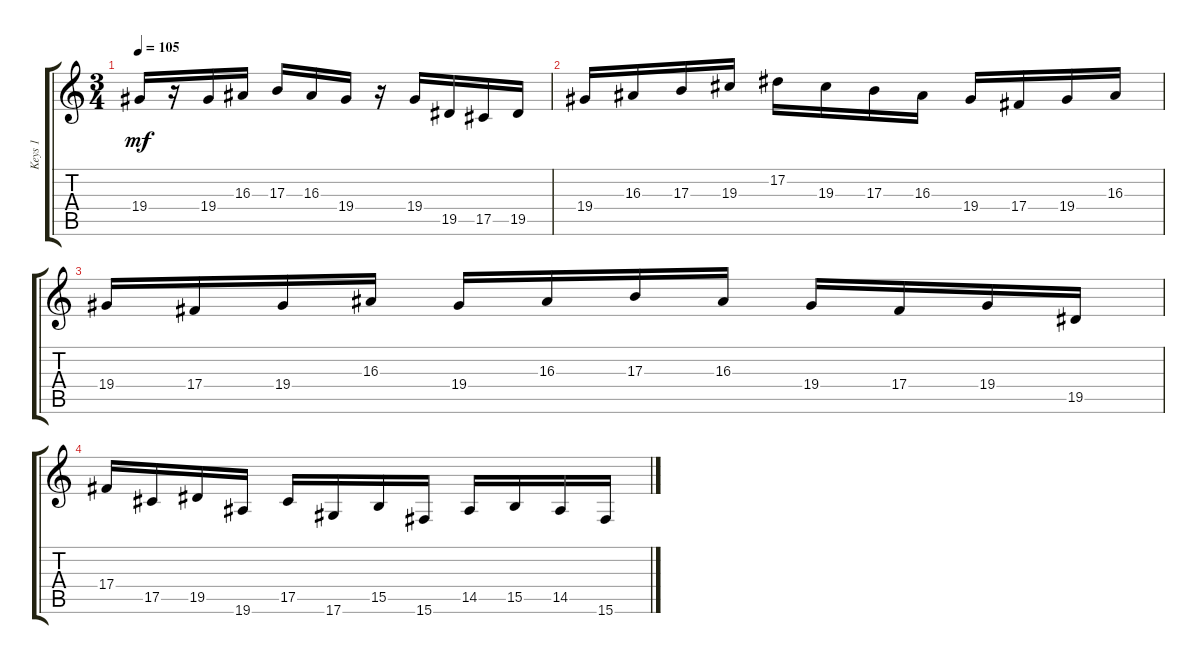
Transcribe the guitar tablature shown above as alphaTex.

\track ("Keys 1" "Keys 1") {instrument stringensemble1}
\staff {score tabs}
\tuning (Eb4 Bb3 Gb3 Db3 Ab2 Eb2) {hide}
\ts (3 4)
\tempo 105
\clef g2
\ks c
19.4.16{dy mf volume 2 instrument flute} r.16 19.4.16 16.3.16 17.3.16 16.3.16 19.4.16 r.16 19.4.16 19.5.16 17.5.16 19.5.16 |
19.4.16 16.3.16 17.3.16 19.3.16 17.2.16 19.3.16 17.3.16 16.3.16 19.4.16 17.4.16 19.4.16 16.3.16 |
19.4.16 17.4.16 19.4.16 16.3.16 19.4.16 16.3.16 17.3.16 16.3.16 19.4.16 17.4.16 19.4.16 19.5.16 |
17.4.16 17.5.16 19.5.16 19.6.16 17.5.16 17.6.16 15.5.16 15.6.16 14.5.16 15.5.16 14.5.16 15.6.16
